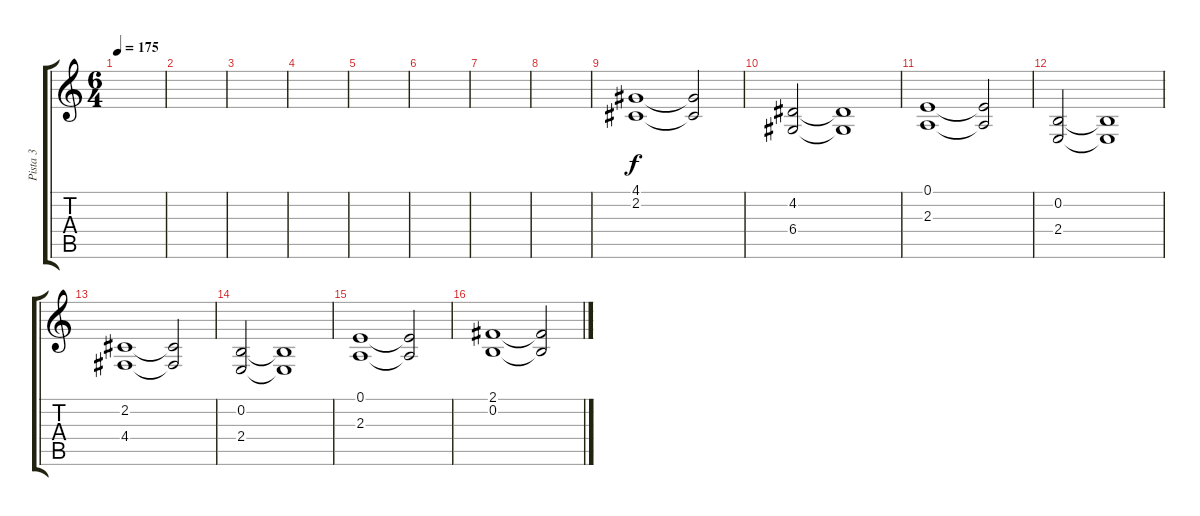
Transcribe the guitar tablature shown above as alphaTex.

\track ("Pista 3" "Pista 3") {instrument synthstrings1}
\staff {score tabs}
\tuning (E4 B3 G3 D3 A2 E2) {hide}
\ts (6 4)
\tempo 175
\clef g2
\ks c
|
|
|
|
|
|
|
|
(4.1 2.2).1 (4.1{t} 2.2{t}).2 |
(4.2 6.4).2 (4.2{t} 6.4{t}).1 |
(0.1 2.3).1 (0.1{t} 2.3{t}).2 |
(0.2 2.4).2 (0.2{t} 2.4{t}).1 |
(2.2 4.4).1 (2.2{t} 4.4{t}).2 |
(0.2 2.4).2 (0.2{t} 2.4{t}).1 |
(0.1 2.3).1 (0.1{t} 2.3{t}).2 |
(2.1 0.2).1 (2.1{t} 0.2{t}).2
